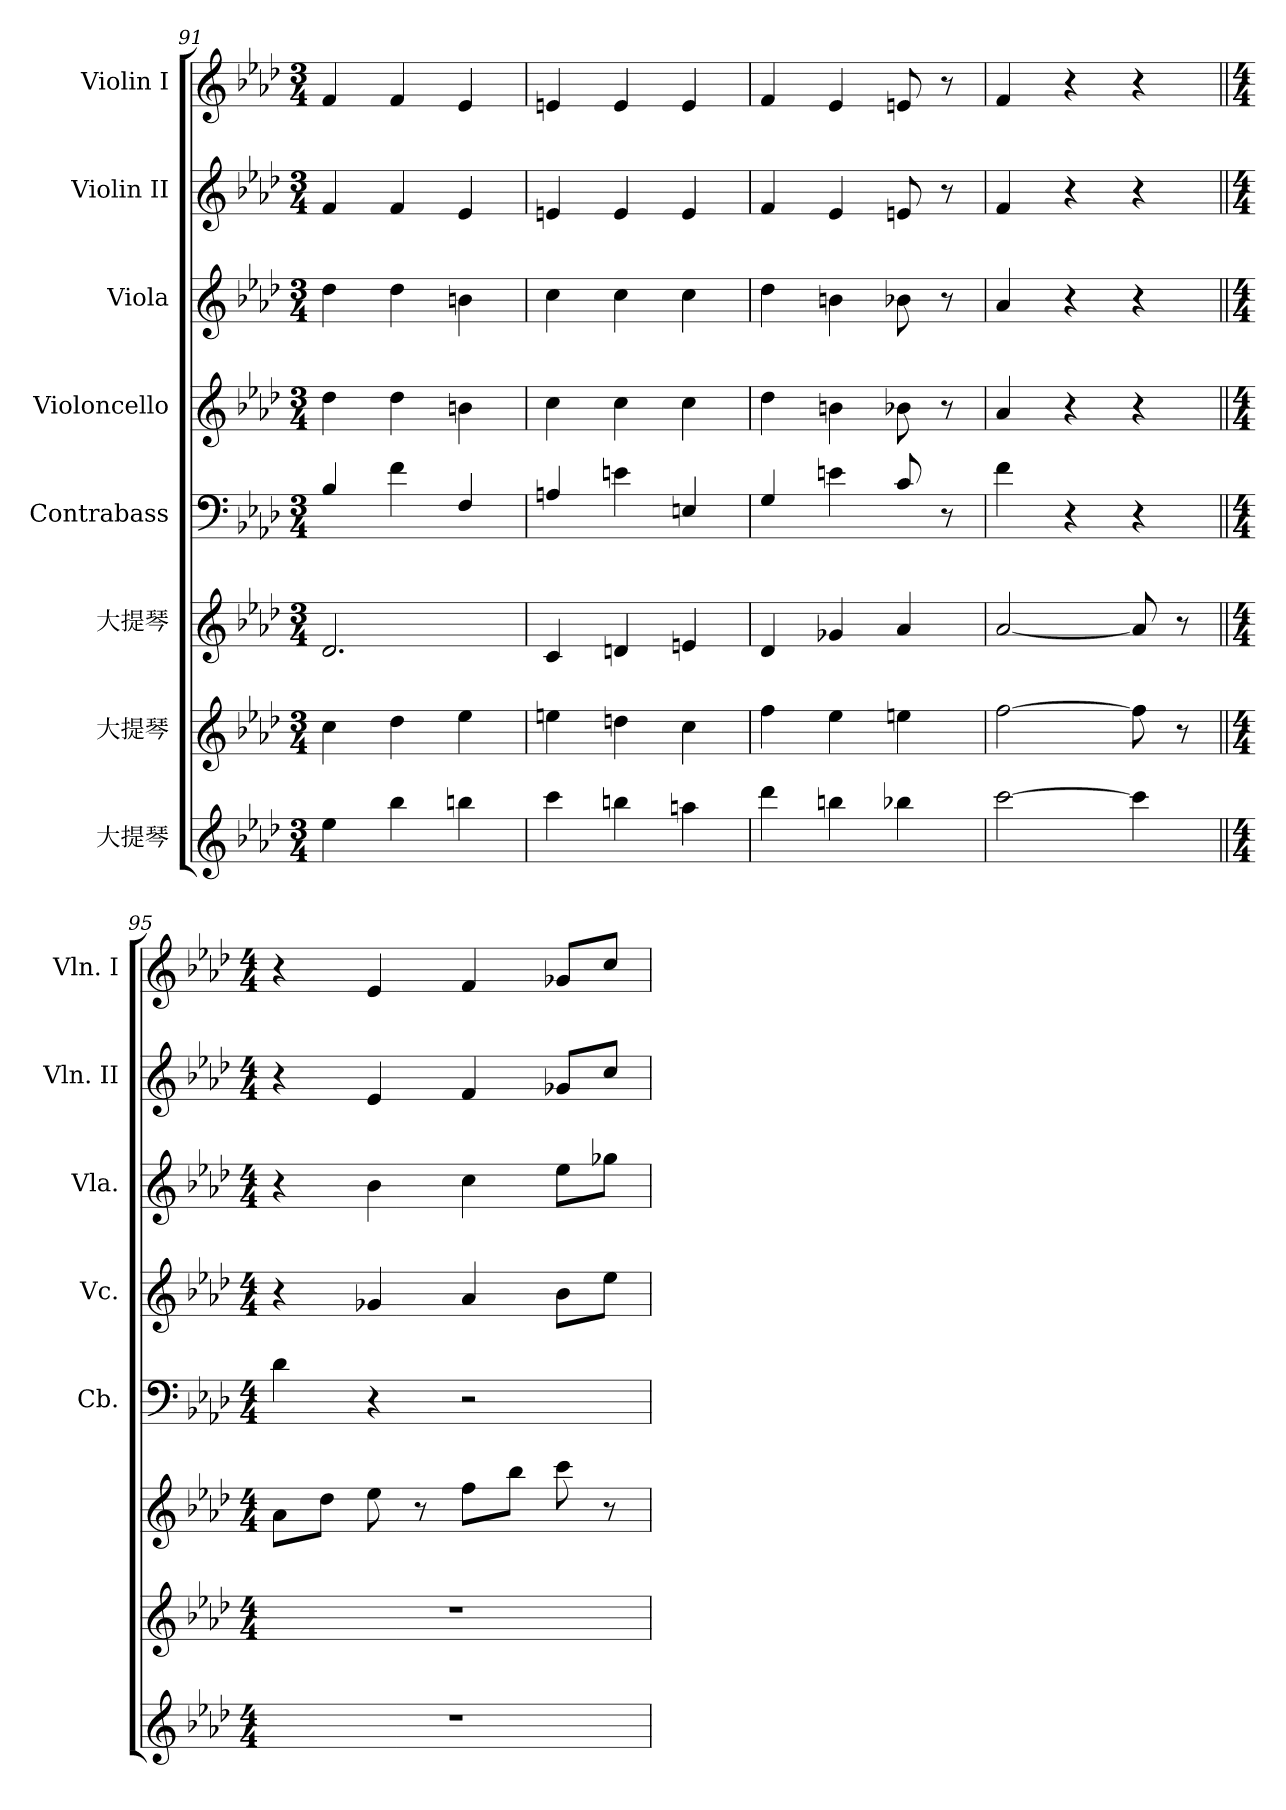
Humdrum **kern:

**kern	**kern	**kern	**kern	**kern	**kern	**kern	**kern
*part8	*part7	*part6	*part5	*part4	*part3	*part2	*part1
*staff8	*staff7	*staff6	*staff5	*staff4	*staff3	*staff2	*staff1
*I"大提琴	*I"大提琴	*I"大提琴	*I"Contrabass	*I"Violoncello	*I"Viola	*I"Violin II	*I"Violin I
*	*	*	*I'Cb.	*I'Vc.	*I'Vla.	*I'Vln. II	*I'Vln. I
*clefG2	*clefG2	*clefG2	*clefF4	*clefG2	*clefG2	*clefG2	*clefG2
*	*	*	*ITrd7c12	*	*	*	*
*k[b-e-a-d-]	*k[b-e-a-d-]	*k[b-e-a-d-]	*k[b-e-a-d-]	*k[b-e-a-d-]	*k[b-e-a-d-]	*k[b-e-a-d-]	*k[b-e-a-d-]
*M3/4	*M3/4	*M3/4	*M3/4	*M3/4	*M3/4	*M3/4	*M3/4
=91	=91	=91	=91	=91	=91	=91	=91
4ee-\	4cc\	2.d-/	4BB-/	4dd-\	4dd-\	4f/	4f/
4bb-\	4dd-\	.	4F\	4dd-\	4dd-\	4f/	4f/
4bbn\	4ee-\	.	4FF/	4bn\	4bn\	4e-/	4e-/
!!LO:PB:g=z
=92	=92	=92	=92	=92	=92	=92	=92
4ccc\	4een\	4c/	4AAn/	4cc\	4cc\	4en/	4en/
4bbn\	4ddn\	4dn/	4En\	4cc\	4cc\	4e/	4e/
4aan\	4cc\	4en/	4EEn/	4cc\	4cc\	4e/	4e/
=93	=93	=93	=93	=93	=93	=93	=93
4ddd-\	4ff\	4d-/	4GG/	4dd-\	4dd-\	4f/	4f/
4bbn\	4ee-\	4g-X/	4En\	4bn\	4bn\	4e-/	4e-/
4bb-X\	4een\	4a-/	8C/	8b-X\	8b-X\	8en/	8en/
.	.	.	8r	8r	8r	8r	8r
=94	=94	=94	=94	=94	=94	=94	=94
[2ccc\	[2ff\	[2a-/	4F\	4a-/	4a-/	4f/	4f/
.	.	.	4r	4r	4r	4r	4r
4ccc\]	8ff\]	8a-/]	4r	4r	4r	4r	4r
.	8r	8r	.	.	.	.	.
=95||	=95||	=95||	=95||	=95||	=95||	=95||	=95||
*M4/4	*M4/4	*M4/4	*M4/4	*M4/4	*M4/4	*M4/4	*M4/4
1r	1r	8a-\L	4D-\	4r	4r	4r	4r
.	.	8dd-\J	.	.	.	.	.
.	.	8ee-\	4r	4g-X/	4b-\	4e-/	4e-/
.	.	8r	.	.	.	.	.
.	.	8ff\L	2r	4a-/	4cc\	4f/	4f/
.	.	8bb-\J	.	.	.	.	.
.	.	8ccc\	.	8b-\L	8ee-\L	8g-X/L	8g-X/L
.	.	8r	.	8ee-\J	8gg-X\J	8cc/J	8cc/J
=	=	=	=	=	=	=	=
*-	*-	*-	*-	*-	*-	*-	*-
